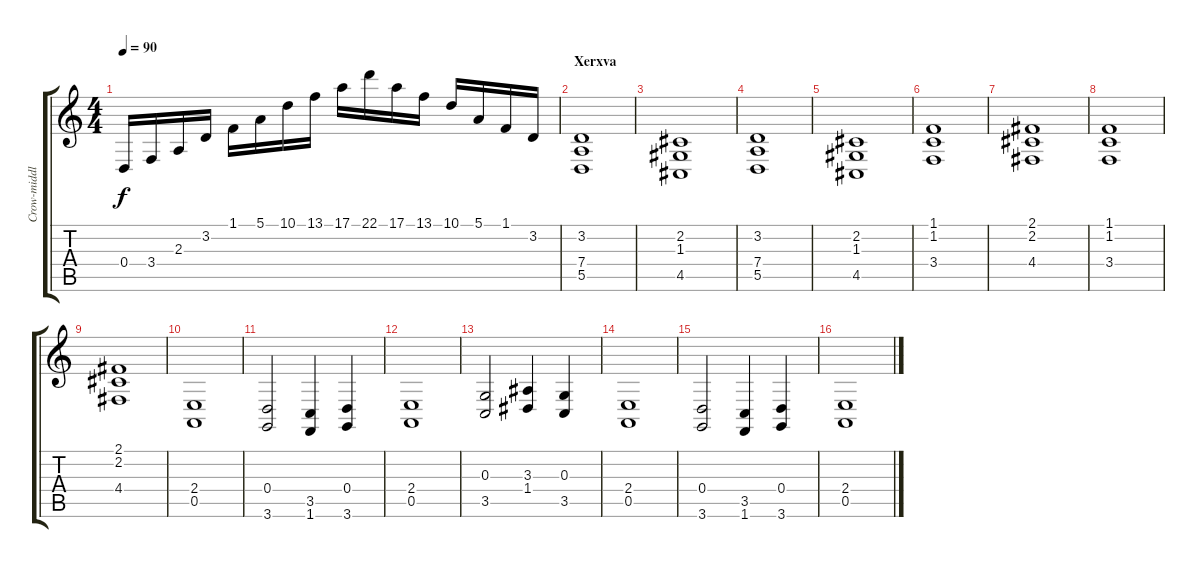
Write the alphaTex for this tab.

\track ("Crow-middle strings" "Crow-middl") {instrument tremolostrings}
\staff {score tabs}
\tuning (E4 B3 G3 D3 A2 E2) {hide}
\ts (4 4)
\tempo 90
\clef g2
\ks c
0.4.16{dy f instrument churchorgan} 3.4.16 2.3.16 3.2.16 1.1.16 5.1.16 10.1.16 13.1.16 17.1.16 22.1.16 17.1.16 13.1.16 10.1.16 5.1.16 1.1.16 3.2.16 |
\section ("" "Xerxva")
(3.2 7.4 5.5).1{instrument tremolostrings} |
(2.2 1.3 4.5).1 |
(3.2 7.4 5.5).1 |
(2.2 1.3 4.5).1 |
(1.1 1.2 3.4).1 |
(2.1 2.2 4.4).1 |
(1.1 1.2 3.4).1 |
(2.1 2.2 4.4).1 |
\section ("" "")
(2.4 0.5).1 |
(0.4 3.6).2 (3.5 1.6).4 (0.4 3.6).4 |
(2.4 0.5).1 |
(0.3 3.5).2 (3.3 1.4).4 (0.3 3.5).4 |
(2.4 0.5).1 |
(0.4 3.6).2 (3.5 1.6).4 (0.4 3.6).4 |
(2.4 0.5).1
